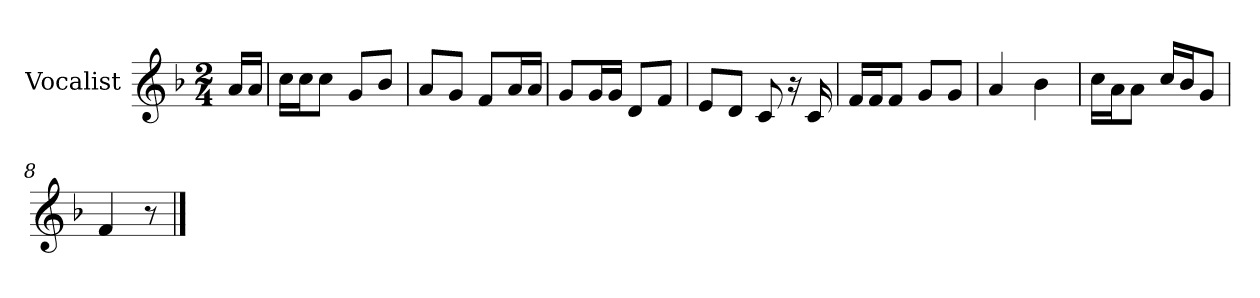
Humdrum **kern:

**kern
*part1
*staff1
*I"Vocalist
*k[b-]
*F:
*M2/4
=
16aLL
16aJJ
=1
16ccLL
16ccJ
8ccJ
8gL
8b-J
=2
8aL
8gJ
8fL
16aL
16aJJ
=3
8gL
16gL
16gJJ
8dL
8fJ
=4
8eL
8dJ
8c
16r
16c
=5
16fLL
16fJ
8fJ
8gL
8gJ
=6
4a
4b-
=7
16ccLL
16aJ
8aJ
16ccLL
16b-J
8gJ
=8
4f
8r
==
*-
